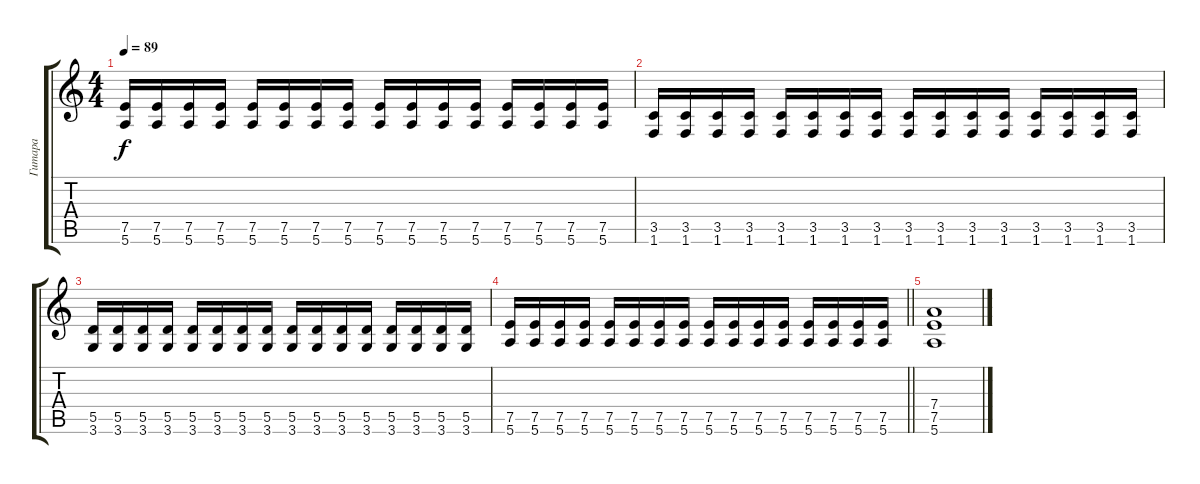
\track ("Гитара" "Гитара") {instrument distortionguitar}
\staff {score tabs}
\tuning (E4 B3 G3 D3 A2 E2) {hide}
\ts (4 4)
\tempo 89
\clef g2
\ks c
(7.5 5.6).16{dy f} (7.5 5.6).16 (7.5 5.6).16 (7.5 5.6).16 (7.5 5.6).16 (7.5 5.6).16 (7.5 5.6).16 (7.5 5.6).16 (7.5 5.6).16 (7.5 5.6).16 (7.5 5.6).16 (7.5 5.6).16 (7.5 5.6).16 (7.5 5.6).16 (7.5 5.6).16 (7.5 5.6).16 |
(3.5 1.6).16 (3.5 1.6).16 (3.5 1.6).16 (3.5 1.6).16 (3.5 1.6).16 (3.5 1.6).16 (3.5 1.6).16 (3.5 1.6).16 (3.5 1.6).16 (3.5 1.6).16 (3.5 1.6).16 (3.5 1.6).16 (3.5 1.6).16 (3.5 1.6).16 (3.5 1.6).16 (3.5 1.6).16 |
(5.5 3.6).16 (5.5 3.6).16 (5.5 3.6).16 (5.5 3.6).16 (5.5 3.6).16 (5.5 3.6).16 (5.5 3.6).16 (5.5 3.6).16 (5.5 3.6).16 (5.5 3.6).16 (5.5 3.6).16 (5.5 3.6).16 (5.5 3.6).16 (5.5 3.6).16 (5.5 3.6).16 (5.5 3.6).16 |
\barLineRight lightlight
(7.5 5.6).16 (7.5 5.6).16 (7.5 5.6).16 (7.5 5.6).16 (7.5 5.6).16 (7.5 5.6).16 (7.5 5.6).16 (7.5 5.6).16 (7.5 5.6).16 (7.5 5.6).16 (7.5 5.6).16 (7.5 5.6).16 (7.5 5.6).16 (7.5 5.6).16 (7.5 5.6).16 (7.5 5.6).16 |
\section ("" "")
(7.4 7.5 5.6).1
